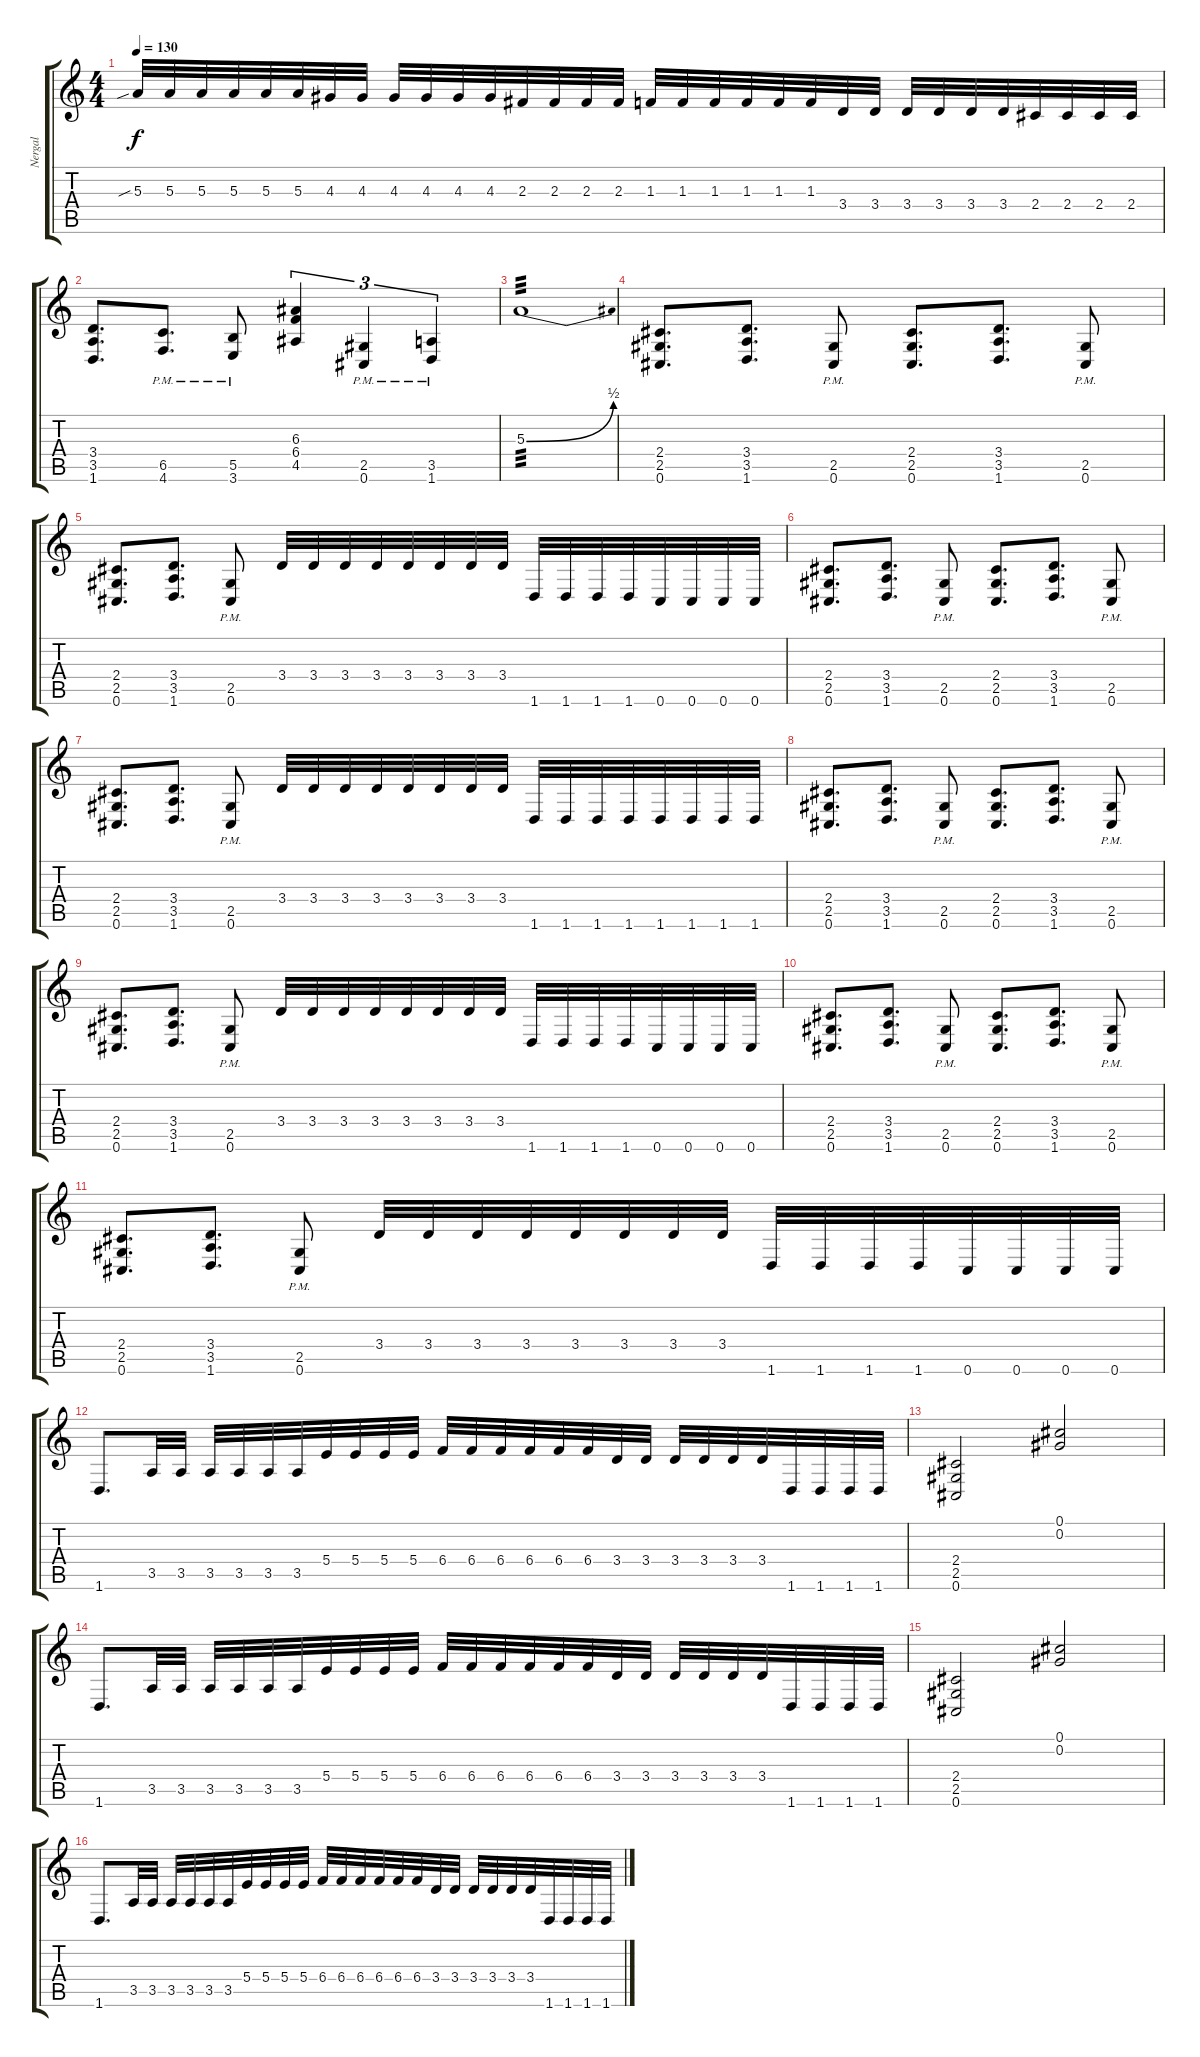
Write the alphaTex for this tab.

\track ("Nergal" "Nergal") {instrument distortionguitar}
\staff {score tabs}
\tuning (Db4 Ab3 E3 B2 Gb2 Db2) {hide}
\ts (4 4)
\tempo 130
\clef g2
\ks c
5.3{sib}.32{dy f} 5.3.32 5.3.32 5.3.32 5.3.32 5.3.32 4.3.32 4.3.32 4.3.32 4.3.32 4.3.32 4.3.32 2.3.32 2.3.32 2.3.32 2.3.32 1.3.32 1.3.32 1.3.32 1.3.32 1.3.32 1.3.32 3.4.32 3.4.32 3.4.32 3.4.32 3.4.32 3.4.32 2.4.32 2.4.32 2.4.32 2.4.32 |
(3.4 3.5 1.6).8{d} (6.5{pm} 4.6{pm}).8{d} (5.5{pm} 3.6{pm}).8 (6.3 6.4 4.5).4{tu (3 2)} (2.5{pm} 0.6{pm}).4{tu (3 2)} (3.5{pm} 1.6{pm}).4{tu (3 2)} |
5.3{be (bend 0 0 60 2)}.1{tp 3} |
(2.4 2.5 0.6).8{d} (3.4 3.5 1.6).8{d} (2.5{pm} 0.6{pm}).8 (2.4 2.5 0.6).8{d} (3.4 3.5 1.6).8{d} (2.5{pm} 0.6{pm}).8 |
(2.4 2.5 0.6).8{d} (3.4 3.5 1.6).8{d} (2.5{pm} 0.6{pm}).8 3.4.32 3.4.32 3.4.32 3.4.32 3.4.32 3.4.32 3.4.32 3.4.32 1.6.32 1.6.32 1.6.32 1.6.32 0.6.32 0.6.32 0.6.32 0.6.32 |
(2.4 2.5 0.6).8{d} (3.4 3.5 1.6).8{d} (2.5{pm} 0.6{pm}).8 (2.4 2.5 0.6).8{d} (3.4 3.5 1.6).8{d} (2.5{pm} 0.6{pm}).8 |
(2.4 2.5 0.6).8{d} (3.4 3.5 1.6).8{d} (2.5{pm} 0.6{pm}).8 3.4.32 3.4.32 3.4.32 3.4.32 3.4.32 3.4.32 3.4.32 3.4.32 1.6.32 1.6.32 1.6.32 1.6.32 1.6.32 1.6.32 1.6.32 1.6.32 |
(2.4 2.5 0.6).8{d} (3.4 3.5 1.6).8{d} (2.5{pm} 0.6{pm}).8 (2.4 2.5 0.6).8{d} (3.4 3.5 1.6).8{d} (2.5{pm} 0.6{pm}).8 |
(2.4 2.5 0.6).8{d} (3.4 3.5 1.6).8{d} (2.5{pm} 0.6{pm}).8 3.4.32 3.4.32 3.4.32 3.4.32 3.4.32 3.4.32 3.4.32 3.4.32 1.6.32 1.6.32 1.6.32 1.6.32 0.6.32 0.6.32 0.6.32 0.6.32 |
(2.4 2.5 0.6).8{d} (3.4 3.5 1.6).8{d} (2.5{pm} 0.6{pm}).8 (2.4 2.5 0.6).8{d} (3.4 3.5 1.6).8{d} (2.5{pm} 0.6{pm}).8 |
(2.4 2.5 0.6).8{d} (3.4 3.5 1.6).8{d} (2.5{pm} 0.6{pm}).8 3.4.32 3.4.32 3.4.32 3.4.32 3.4.32 3.4.32 3.4.32 3.4.32 1.6.32 1.6.32 1.6.32 1.6.32 0.6.32 0.6.32 0.6.32 0.6.32 |
1.6.8{d} 3.5.32 3.5.32 3.5.32 3.5.32 3.5.32 3.5.32 5.4.32 5.4.32 5.4.32 5.4.32 6.4.32 6.4.32 6.4.32 6.4.32 6.4.32 6.4.32 3.4.32 3.4.32 3.4.32 3.4.32 3.4.32 3.4.32 1.6.32 1.6.32 1.6.32 1.6.32 |
(2.4 2.5 0.6).2 (0.1 0.2).2 |
1.6.8{d} 3.5.32 3.5.32 3.5.32 3.5.32 3.5.32 3.5.32 5.4.32 5.4.32 5.4.32 5.4.32 6.4.32 6.4.32 6.4.32 6.4.32 6.4.32 6.4.32 3.4.32 3.4.32 3.4.32 3.4.32 3.4.32 3.4.32 1.6.32 1.6.32 1.6.32 1.6.32 |
(2.4 2.5 0.6).2 (0.1 0.2).2 |
1.6.8{d} 3.5.32 3.5.32 3.5.32 3.5.32 3.5.32 3.5.32 5.4.32 5.4.32 5.4.32 5.4.32 6.4.32 6.4.32 6.4.32 6.4.32 6.4.32 6.4.32 3.4.32 3.4.32 3.4.32 3.4.32 3.4.32 3.4.32 1.6.32 1.6.32 1.6.32 1.6.32
